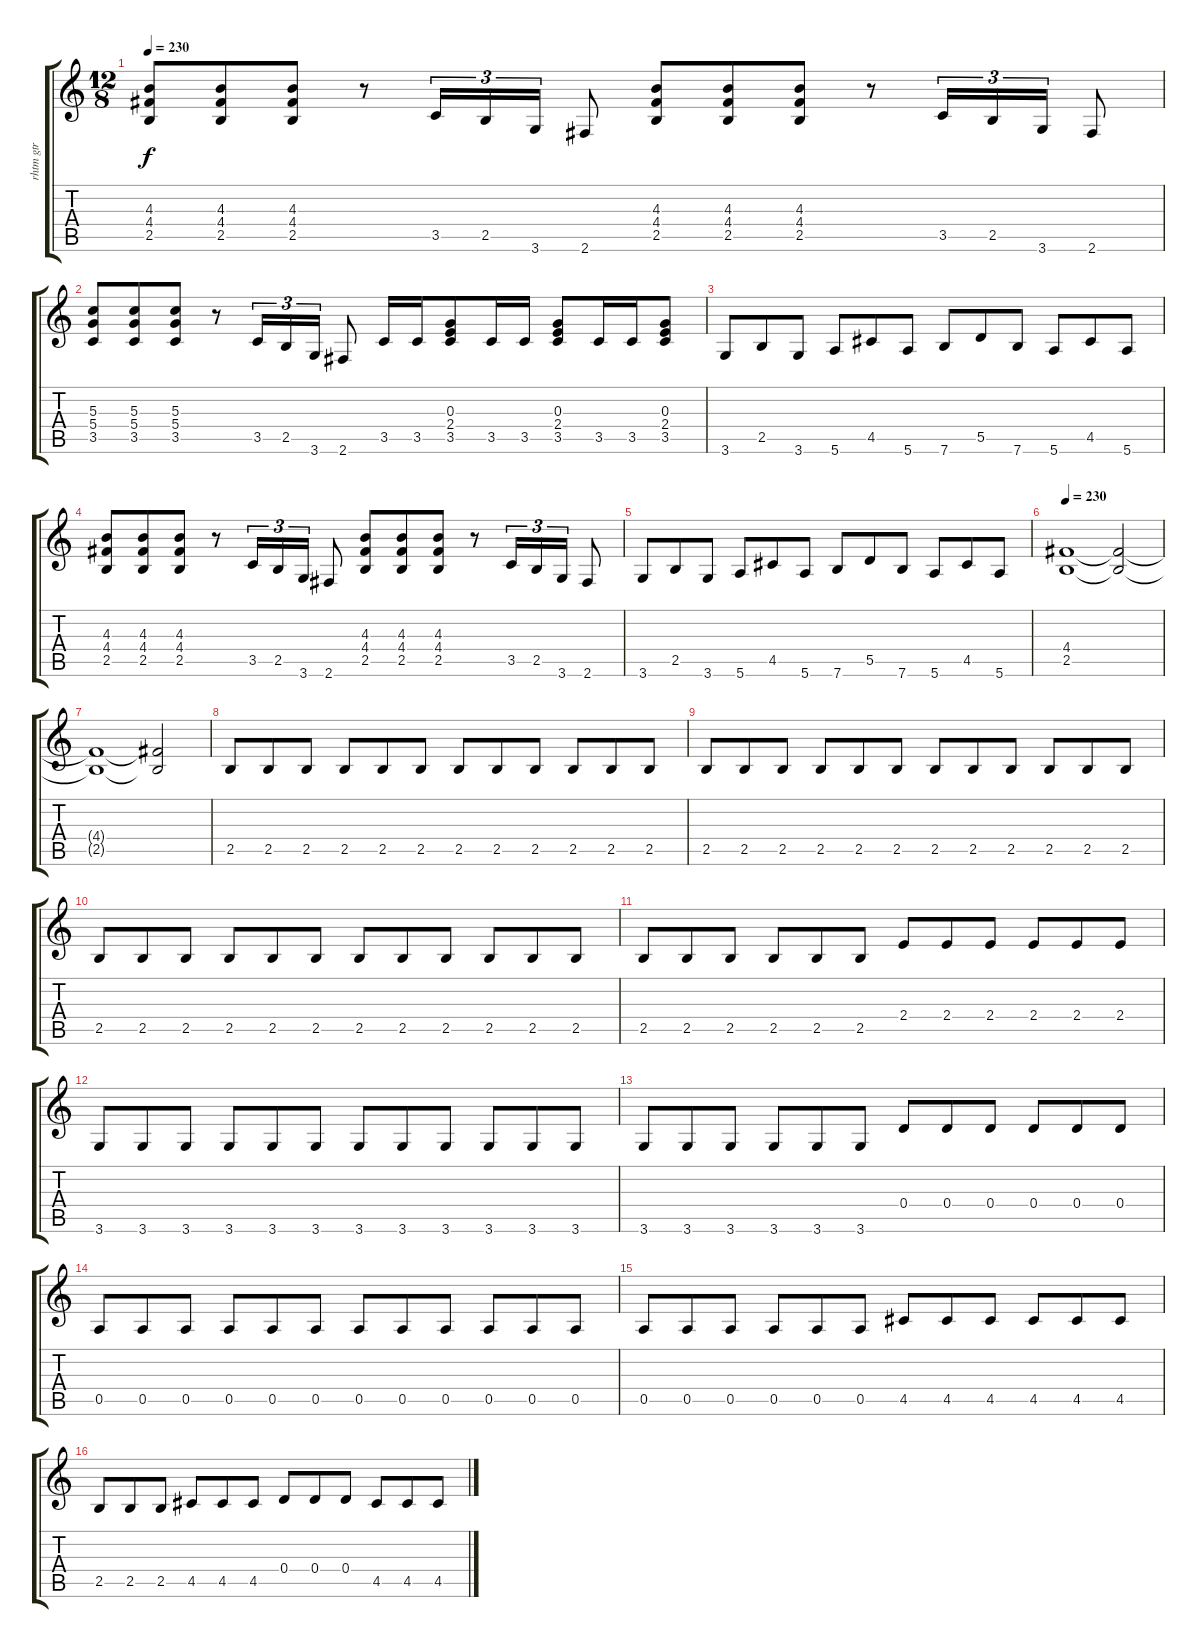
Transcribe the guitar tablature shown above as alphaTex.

\track ("rhtm gtr" "rhtm gtr") {instrument distortionguitar}
\staff {score tabs}
\tuning (E4 B3 G3 D3 A2 E2) {hide}
\ts (12 8)
\tempo 230
\clef g2
\ks c
(4.3 4.4 2.5).8{dy f} (4.3 4.4 2.5).8 (4.3 4.4 2.5).8 r.8 3.5.16{tu (3 2)} 2.5.16{tu (3 2)} 3.6.16{tu (3 2)} 2.6.8 (4.3 4.4 2.5).8 (4.3 4.4 2.5).8 (4.3 4.4 2.5).8 r.8 3.5.16{tu (3 2)} 2.5.16{tu (3 2)} 3.6.16{tu (3 2)} 2.6.8 |
(5.3 5.4 3.5).8 (5.3 5.4 3.5).8 (5.3 5.4 3.5).8 r.8 3.5.16{tu (3 2)} 2.5.16{tu (3 2)} 3.6.16{tu (3 2)} 2.6.8 3.5.16 3.5.16 (0.3 2.4 3.5).8 3.5.16 3.5.16 (0.3 2.4 3.5).8 3.5.16 3.5.16 (0.3 2.4 3.5).8 |
3.6.8 2.5.8 3.6.8 5.6.8 4.5.8 5.6.8 7.6.8 5.5.8 7.6.8 5.6.8 4.5.8 5.6.8 |
(4.3 4.4 2.5).8 (4.3 4.4 2.5).8 (4.3 4.4 2.5).8 r.8 3.5.16{tu (3 2)} 2.5.16{tu (3 2)} 3.6.16{tu (3 2)} 2.6.8 (4.3 4.4 2.5).8 (4.3 4.4 2.5).8 (4.3 4.4 2.5).8 r.8 3.5.16{tu (3 2)} 2.5.16{tu (3 2)} 3.6.16{tu (3 2)} 2.6.8 |
3.6.8 2.5.8 3.6.8 5.6.8 4.5.8 5.6.8 7.6.8 5.5.8 7.6.8 5.6.8 4.5.8 5.6.8 |
\tempo 230
(4.4 2.5).1 (4.4{t} 2.5{t}).2 |
(4.4{t} 2.5{t}).1 (4.4{t} 2.5{t}).2 |
2.5.8 2.5.8 2.5.8 2.5.8 2.5.8 2.5.8 2.5.8 2.5.8 2.5.8 2.5.8 2.5.8 2.5.8 |
2.5.8 2.5.8 2.5.8 2.5.8 2.5.8 2.5.8 2.5.8 2.5.8 2.5.8 2.5.8 2.5.8 2.5.8 |
2.5.8 2.5.8 2.5.8 2.5.8 2.5.8 2.5.8 2.5.8 2.5.8 2.5.8 2.5.8 2.5.8 2.5.8 |
2.5.8 2.5.8 2.5.8 2.5.8 2.5.8 2.5.8 2.4.8 2.4.8 2.4.8 2.4.8 2.4.8 2.4.8 |
3.6.8 3.6.8 3.6.8 3.6.8 3.6.8 3.6.8 3.6.8 3.6.8 3.6.8 3.6.8 3.6.8 3.6.8 |
3.6.8 3.6.8 3.6.8 3.6.8 3.6.8 3.6.8 0.4.8 0.4.8 0.4.8 0.4.8 0.4.8 0.4.8 |
0.5.8 0.5.8 0.5.8 0.5.8 0.5.8 0.5.8 0.5.8 0.5.8 0.5.8 0.5.8 0.5.8 0.5.8 |
0.5.8 0.5.8 0.5.8 0.5.8 0.5.8 0.5.8 4.5.8 4.5.8 4.5.8 4.5.8 4.5.8 4.5.8 |
2.5.8 2.5.8 2.5.8 4.5.8 4.5.8 4.5.8 0.4.8 0.4.8 0.4.8 4.5.8 4.5.8 4.5.8
